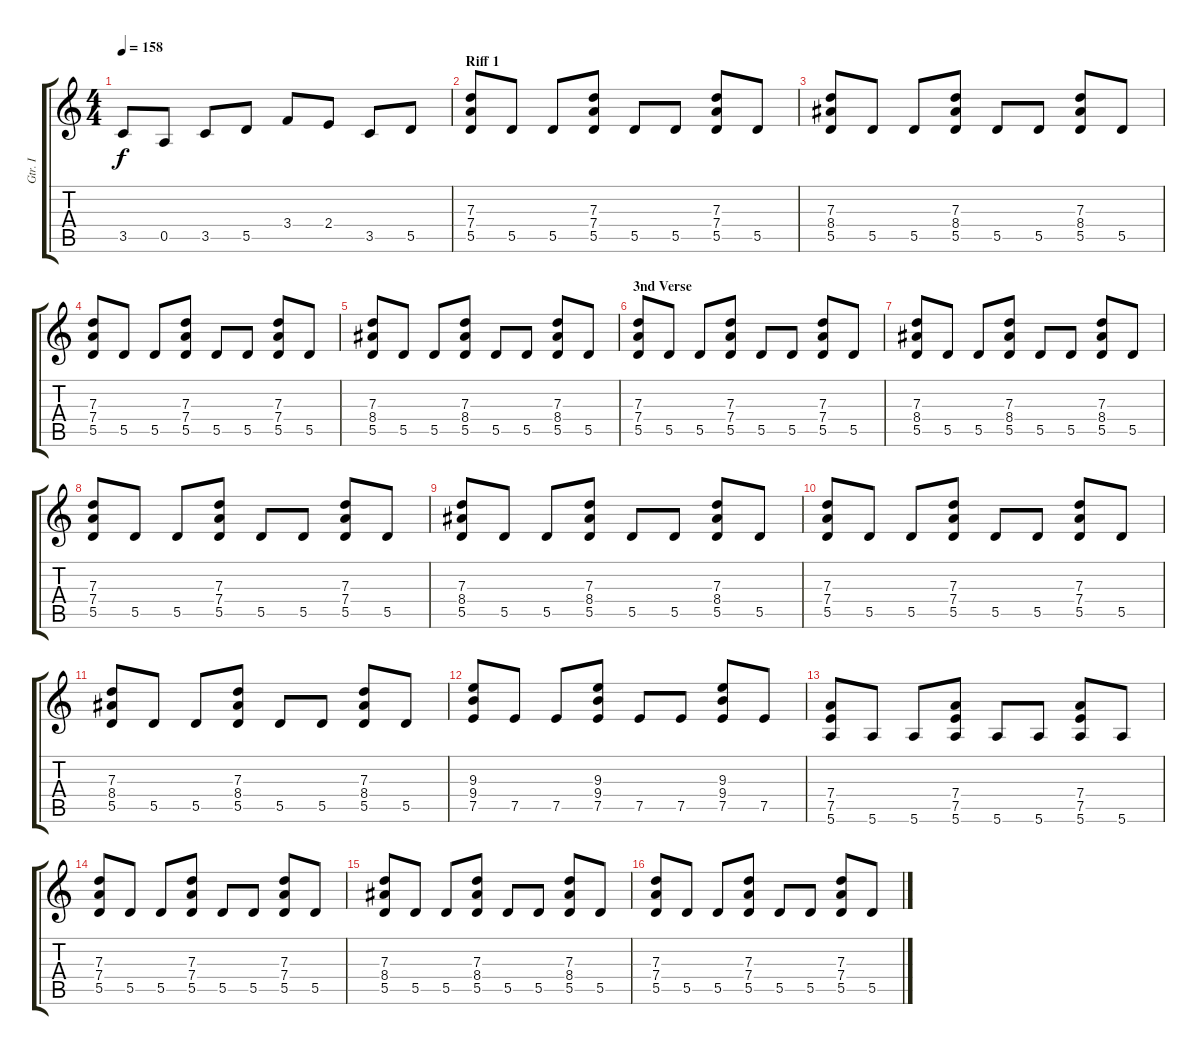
\track ("Gtr. I" "Gtr. I") {instrument distortionguitar}
\staff {score tabs}
\tuning (E4 B3 G3 D3 A2 E2) {hide}
\ts (4 4)
\tempo 158
\clef g2
\ks c
3.5.8{dy f} 0.5.8 3.5.8 5.5.8 3.4.8 2.4.8 3.5.8 5.5.8 |
\section ("" "Riff 1")
(7.3 7.4 5.5).8 5.5.8 5.5.8 (7.3 7.4 5.5).8 5.5.8 5.5.8 (7.3 7.4 5.5).8 5.5.8 |
(7.3 8.4 5.5).8 5.5.8 5.5.8 (7.3 8.4 5.5).8 5.5.8 5.5.8 (7.3 8.4 5.5).8 5.5.8 |
(7.3 7.4 5.5).8 5.5.8 5.5.8 (7.3 7.4 5.5).8 5.5.8 5.5.8 (7.3 7.4 5.5).8 5.5.8 |
(7.3 8.4 5.5).8 5.5.8 5.5.8 (7.3 8.4 5.5).8 5.5.8 5.5.8 (7.3 8.4 5.5).8 5.5.8 |
\section ("" "3nd Verse")
(7.3 7.4 5.5).8 5.5.8 5.5.8 (7.3 7.4 5.5).8 5.5.8 5.5.8 (7.3 7.4 5.5).8 5.5.8 |
(7.3 8.4 5.5).8 5.5.8 5.5.8 (7.3 8.4 5.5).8 5.5.8 5.5.8 (7.3 8.4 5.5).8 5.5.8 |
(7.3 7.4 5.5).8 5.5.8 5.5.8 (7.3 7.4 5.5).8 5.5.8 5.5.8 (7.3 7.4 5.5).8 5.5.8 |
(7.3 8.4 5.5).8 5.5.8 5.5.8 (7.3 8.4 5.5).8 5.5.8 5.5.8 (7.3 8.4 5.5).8 5.5.8 |
(7.3 7.4 5.5).8 5.5.8 5.5.8 (7.3 7.4 5.5).8 5.5.8 5.5.8 (7.3 7.4 5.5).8 5.5.8 |
(7.3 8.4 5.5).8 5.5.8 5.5.8 (7.3 8.4 5.5).8 5.5.8 5.5.8 (7.3 8.4 5.5).8 5.5.8 |
(9.3 9.4 7.5).8 7.5.8 7.5.8 (9.3 9.4 7.5).8 7.5.8 7.5.8 (9.3 9.4 7.5).8 7.5.8 |
(7.4 7.5 5.6).8 5.6.8 5.6.8 (7.4 7.5 5.6).8 5.6.8 5.6.8 (7.4 7.5 5.6).8 5.6.8 |
(7.3 7.4 5.5).8 5.5.8 5.5.8 (7.3 7.4 5.5).8 5.5.8 5.5.8 (7.3 7.4 5.5).8 5.5.8 |
(7.3 8.4 5.5).8 5.5.8 5.5.8 (7.3 8.4 5.5).8 5.5.8 5.5.8 (7.3 8.4 5.5).8 5.5.8 |
(7.3 7.4 5.5).8 5.5.8 5.5.8 (7.3 7.4 5.5).8 5.5.8 5.5.8 (7.3 7.4 5.5).8 5.5.8
